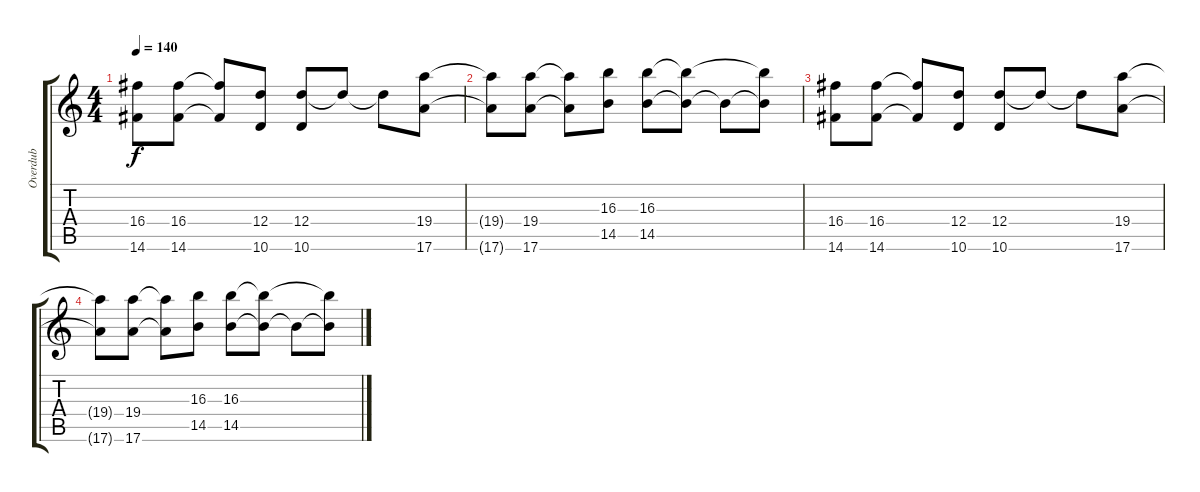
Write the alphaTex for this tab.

\track ("Overdub" "Overdub") {mute instrument overdrivenguitar}
\staff {score tabs}
\tuning (E4 B3 G3 D3 A2 E2) {hide}
\ts (4 4)
\tempo 140
\clef g2
\ks c
(16.4 14.6).8{dy f} (16.4 14.6).8 (16.4{t} 14.6{t}).8 (12.4 10.6).8 (12.4 10.6).8 12.4{t}.8 12.4{t}.8 (19.4 17.6).8 |
(19.4{t} 17.6{t}).8 (19.4 17.6).8 (19.4{t} 17.6{t}).8 (16.3 14.5).8 (16.3 14.5).8 (16.3{t} 14.5{t}).8 14.5{t}.8 (16.3{t} 14.5{t}).8 |
(16.4 14.6).8 (16.4 14.6).8 (16.4{t} 14.6{t}).8 (12.4 10.6).8 (12.4 10.6).8 12.4{t}.8 12.4{t}.8 (19.4 17.6).8 |
(19.4{t} 17.6{t}).8 (19.4 17.6).8 (19.4{t} 17.6{t}).8 (16.3 14.5).8 (16.3 14.5).8 (16.3{t} 14.5{t}).8 14.5{t}.8 (16.3{t} 14.5{t}).8
